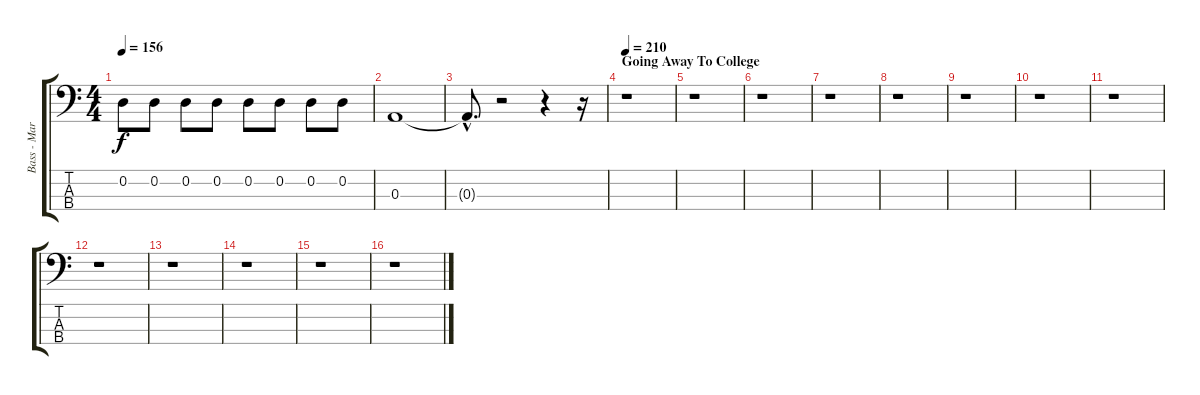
\track ("Bass - Mark Alan Hoppus" "Bass - Mar") {instrument electricbassfinger}
\staff {score tabs}
\tuning (G2 D2 A1 E1) {hide}
\ts (4 4)
\tempo 156
\clef f4
\ks c
0.2.8{dy f} 0.2.8 0.2.8 0.2.8 0.2.8 0.2.8 0.2.8 0.2.8 |
0.3.1 |
0.3{hac t}.8{d} r.2 r.4 r.16 |
\section ("" "Going Away To College")
\tempo 210
r.1 |
r.1 |
r.1 |
r.1 |
r.1 |
r.1 |
r.1 |
r.1 |
r.1 |
r.1 |
r.1 |
r.1 |
r.1
